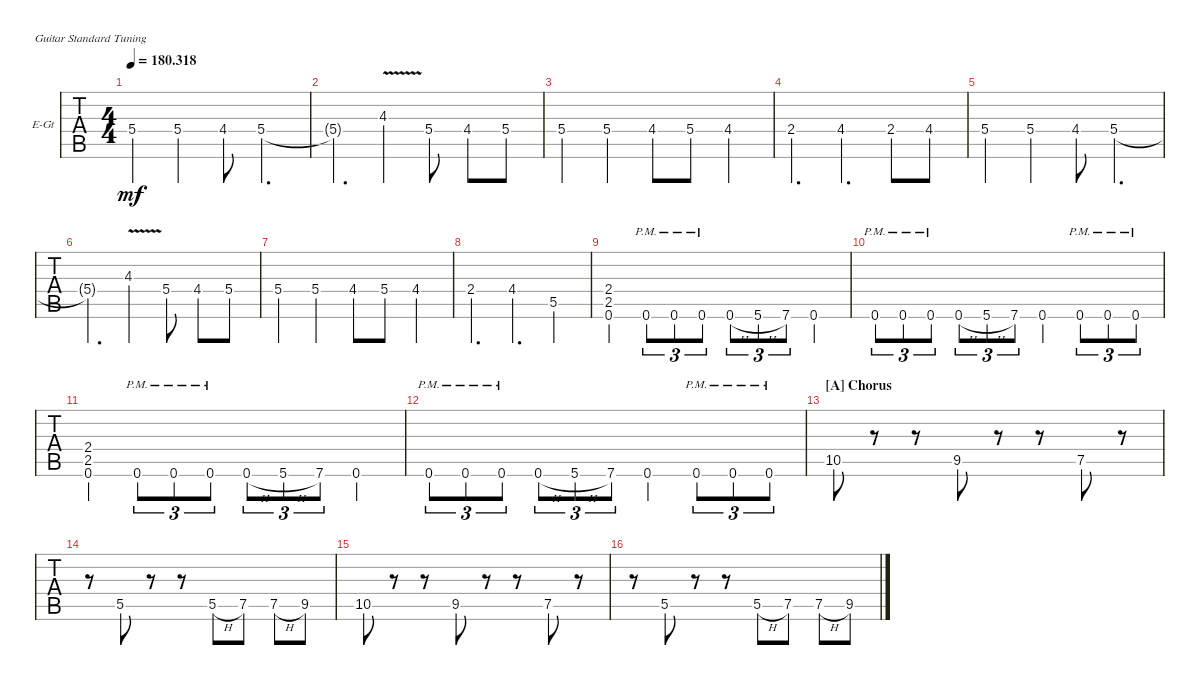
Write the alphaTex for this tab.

\defaultSystemsLayout 4
\bracketExtendMode groupsimilarinstruments
\multiBarRest
\firstSystemTrackNameOrientation horizontal
\otherSystemsTrackNameOrientation horizontal
\track ("Cole Train" "E-Gt") {instrument distortionguitar}
\staff {tabs}
\tuning (E4 B3 G3 D3 A2 E2)
\ts (4 4)
\tempo
180.318
\accidentals auto
\clef g2
\ottava regular
\simile none
\ks c
5.4.4{dy mf} 5.4.4 4.4.8 5.4.4{d} |
5.4{t}.4{d} 4.3{v}.4 5.4.8 4.4.8 5.4.8 |
5.4.4 5.4.4 4.4.8 5.4.8 4.4.4 |
2.4.4{d} 4.4.4{d} 2.4.8 4.4.8 |
5.4.4 5.4.4 4.4.8 5.4.4{d} |
5.4{t}.4{d} 4.3{v}.4 5.4.8 4.4.8 5.4.8 |
5.4.4 5.4.4 4.4.8 5.4.8 4.4.4 |
2.4.4{d} 4.4.4{d} 5.5.4 |
(0.6 2.5 2.4).4 0.6{pm}.8{tu (3 2)} 0.6{pm}.8{tu (3 2)} 0.6{pm}.8{tu (3 2)} 0.6{h}.8{tu (3 2)} 5.6{h}.8{tu (3 2)} 7.6.8{tu (3 2)} 0.6.4 |
0.6{pm}.8{tu (3 2)} 0.6{pm}.8{tu (3 2)} 0.6{pm}.8{tu (3 2)} 0.6{h}.8{tu (3 2)} 5.6{h}.8{tu (3 2)} 7.6.8{tu (3 2)} 0.6.4 0.6{pm}.8{tu (3 2)} 0.6{pm}.8{tu (3 2)} 0.6{pm}.8{tu (3 2)} |
(0.6 2.5 2.4).4 0.6{pm}.8{tu (3 2)} 0.6{pm}.8{tu (3 2)} 0.6{pm}.8{tu (3 2)} 0.6{h}.8{tu (3 2)} 5.6{h}.8{tu (3 2)} 7.6.8{tu (3 2)} 0.6.4 |
0.6{pm}.8{tu (3 2)} 0.6{pm}.8{tu (3 2)} 0.6{pm}.8{tu (3 2)} 0.6{h}.8{tu (3 2)} 5.6{h}.8{tu (3 2)} 7.6.8{tu (3 2)} 0.6.4 0.6{pm}.8{tu (3 2)} 0.6{pm}.8{tu (3 2)} 0.6{pm}.8{tu (3 2)} |
\section ("A" "Chorus")
10.5.8 r.8 r.8 9.5.8 r.8 r.8 7.5.8 r.8 |
r.8 5.5.8 r.8 r.8 5.5{h}.8 7.5.8 7.5{h}.8 9.5.8 |
10.5.8 r.8 r.8 9.5.8 r.8 r.8 7.5.8 r.8 |
r.8 5.5.8 r.8 r.8 5.5{h}.8 7.5.8 7.5{h}.8 9.5.8
